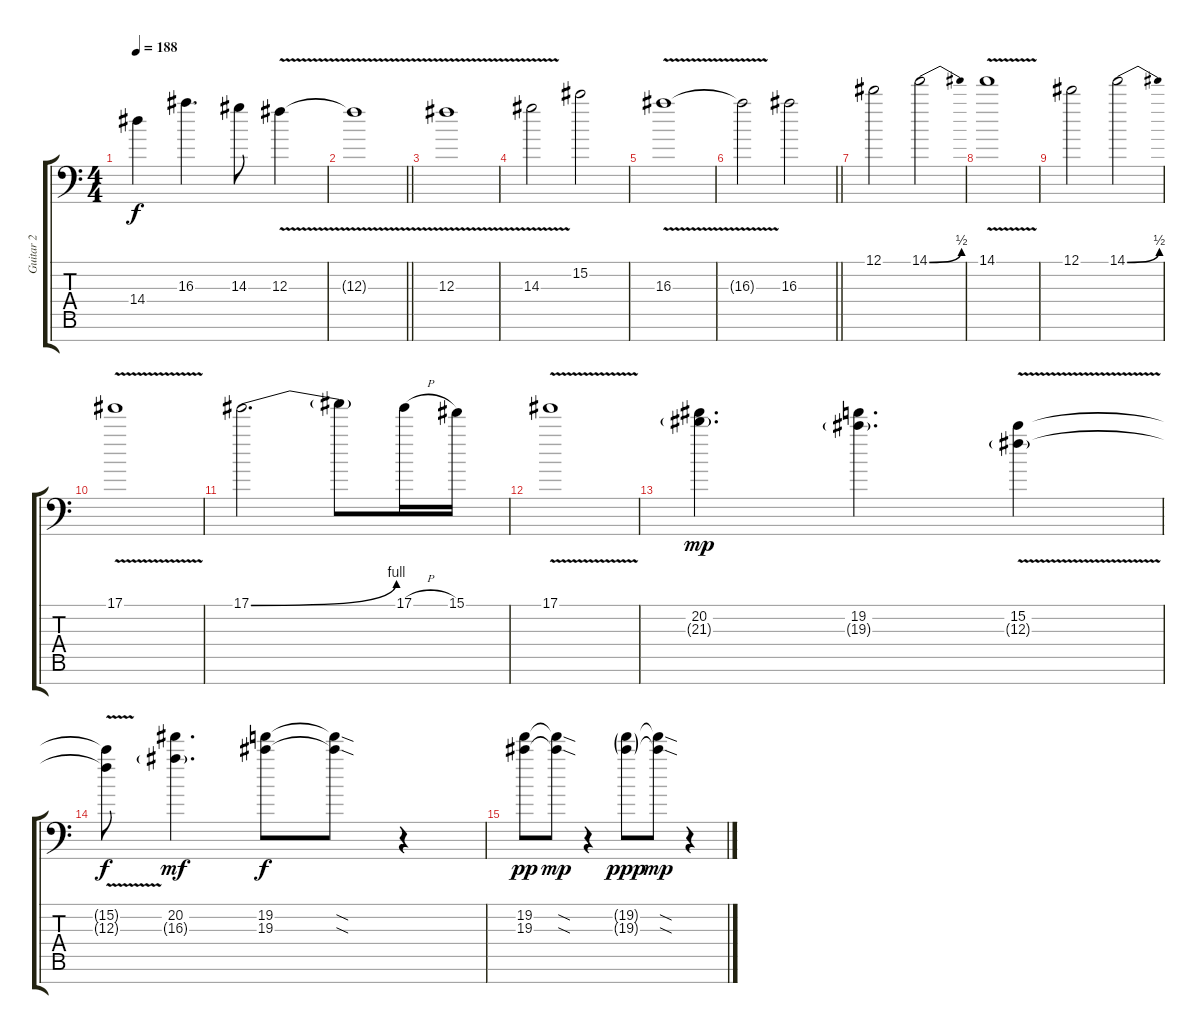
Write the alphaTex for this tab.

\track ("Guitar 2" "Guitar 2") {instrument distortionguitar}
\staff {score tabs}
\tuning (Eb4 Bb3 Gb3 Db3 Ab2 Eb2 Bb1) {hide}
\ts (4 4)
\tempo 188
\clef f4
\ks c
14.4.4{dy f} 16.3.4{d} 14.3.8 12.3{v}.4 |
\barLineRight lightlight
12.3{t}.1 |
12.3{v}.1 |
14.3{v}.2 15.2.2 |
16.3{v}.1 |
\barLineRight lightlight
16.3{t}.2 16.3.2 |
12.1.2 14.1{be (bend 0 0 60 2)}.2 |
14.1{v}.1 |
12.1.2 14.1{be (bend 0 0 60 2)}.2 |
17.1{v}.1 |
17.1{be (bend 0 0 60 4)}.2{d} 17.1{t}.8 17.1{h}.16 15.1.16 |
17.1{v}.1 |
(20.2 21.3{g}).4{d dy mp} (19.2 19.3{g}).4{d} (15.2{v} 12.3{g}).4 |
(15.2{t} 12.3{t}).8{dy f} (20.2 16.3{g}).4{d dy mf} (19.2 19.3).8{dy f} (19.2{sod t} 19.3{sod t}).8 r.4 |
(19.2 19.3).8{dy pp} (19.2{sod t} 19.3{sod t}).8{dy mp} r.4 (19.2{g} 19.3{g}).8{dy ppp} (19.2{sod t} 19.3{sod t}).8{dy mp} r.4
